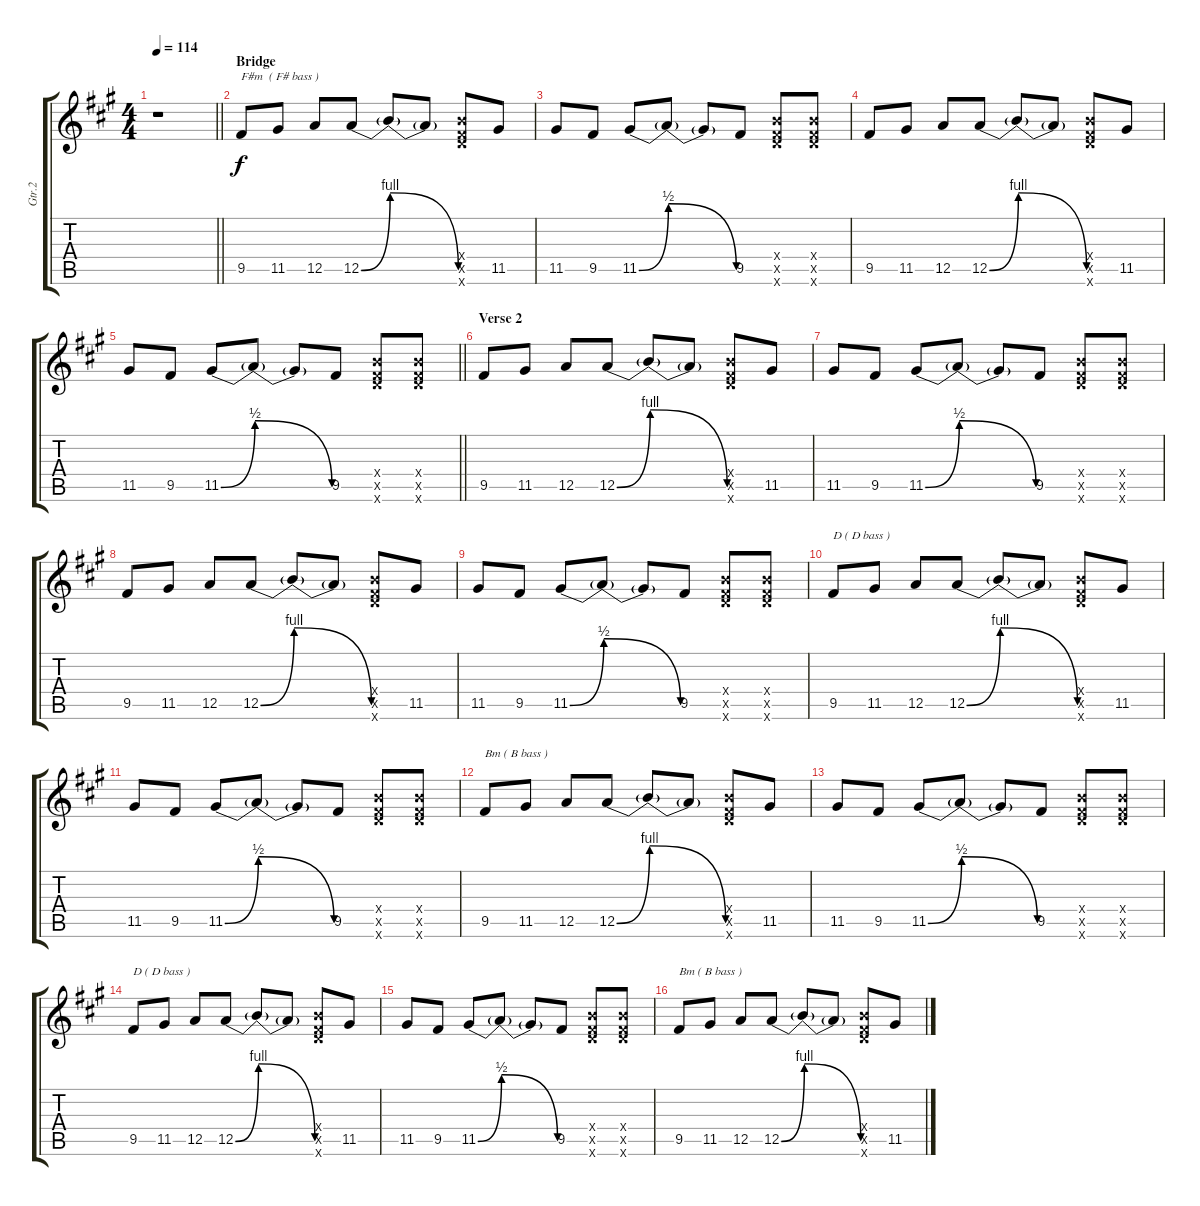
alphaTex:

\track ("Gtr.2" "Gtr.2") {instrument distortionguitar}
\staff {score tabs}
\tuning (E4 B3 G3 D3 A2 E2) {hide}
\ts (4 4)
\tempo 114
\clef g2
\barLineRight lightlight
\ks f#minor
r.1{dy f} |
\section ("" "Bridge")
9.5.8{txt "F#m  ( F# bass )"} 11.5.8 12.5.8 12.5{be (bend 0 0 60 4)}.8 12.5{be (release 0 4 60 0) t}.8 12.5{t}.8 (9.4{x} 9.5{x} 10.6{x}).8 11.5.8 |
11.5.8 9.5.8 11.5{be (bend 0 0 60 2)}.8 11.5{be (release 0 2 60 0) t}.8 11.5{t}.8 9.5.8 (9.4{x} 9.5{x} 10.6{x}).8 (9.4{x} 9.5{x} 10.6{x}).8 |
9.5.8 11.5.8 12.5.8 12.5{be (bend 0 0 60 4)}.8 12.5{be (release 0 4 60 0) t}.8 12.5{t}.8 (9.4{x} 9.5{x} 10.6{x}).8 11.5.8 |
\barLineRight lightlight
11.5.8 9.5.8 11.5{be (bend 0 0 60 2)}.8 11.5{be (release 0 2 60 0) t}.8 11.5{t}.8 9.5.8 (9.4{x} 9.5{x} 10.6{x}).8 (9.4{x} 9.5{x} 10.6{x}).8 |
\section ("" "Verse 2")
9.5.8 11.5.8 12.5.8 12.5{be (bend 0 0 60 4)}.8 12.5{be (release 0 4 60 0) t}.8 12.5{t}.8 (9.4{x} 9.5{x} 10.6{x}).8 11.5.8 |
11.5.8 9.5.8 11.5{be (bend 0 0 60 2)}.8 11.5{be (release 0 2 60 0) t}.8 11.5{t}.8 9.5.8 (9.4{x} 9.5{x} 10.6{x}).8 (9.4{x} 9.5{x} 10.6{x}).8 |
9.5.8 11.5.8 12.5.8 12.5{be (bend 0 0 60 4)}.8 12.5{be (release 0 4 60 0) t}.8 12.5{t}.8 (9.4{x} 9.5{x} 10.6{x}).8 11.5.8 |
11.5.8 9.5.8 11.5{be (bend 0 0 60 2)}.8 11.5{be (release 0 2 60 0) t}.8 11.5{t}.8 9.5.8 (9.4{x} 9.5{x} 10.6{x}).8 (9.4{x} 9.5{x} 10.6{x}).8 |
9.5.8{txt "D ( D bass )"} 11.5.8 12.5.8 12.5{be (bend 0 0 60 4)}.8 12.5{be (release 0 4 60 0) t}.8 12.5{t}.8 (9.4{x} 9.5{x} 10.6{x}).8 11.5.8 |
11.5.8 9.5.8 11.5{be (bend 0 0 60 2)}.8 11.5{be (release 0 2 60 0) t}.8 11.5{t}.8 9.5.8 (9.4{x} 9.5{x} 10.6{x}).8 (9.4{x} 9.5{x} 10.6{x}).8 |
9.5.8{txt "Bm ( B bass )"} 11.5.8 12.5.8 12.5{be (bend 0 0 60 4)}.8 12.5{be (release 0 4 60 0) t}.8 12.5{t}.8 (9.4{x} 9.5{x} 10.6{x}).8 11.5.8 |
11.5.8 9.5.8 11.5{be (bend 0 0 60 2)}.8 11.5{be (release 0 2 60 0) t}.8 11.5{t}.8 9.5.8 (9.4{x} 9.5{x} 10.6{x}).8 (9.4{x} 9.5{x} 10.6{x}).8 |
9.5.8{txt "D ( D bass )"} 11.5.8 12.5.8 12.5{be (bend 0 0 60 4)}.8 12.5{be (release 0 4 60 0) t}.8 12.5{t}.8 (9.4{x} 9.5{x} 10.6{x}).8 11.5.8 |
11.5.8 9.5.8 11.5{be (bend 0 0 60 2)}.8 11.5{be (release 0 2 60 0) t}.8 11.5{t}.8 9.5.8 (9.4{x} 9.5{x} 10.6{x}).8 (9.4{x} 9.5{x} 10.6{x}).8 |
9.5.8{txt "Bm ( B bass )"} 11.5.8 12.5.8 12.5{be (bend 0 0 60 4)}.8 12.5{be (release 0 4 60 0) t}.8 12.5{t}.8 (9.4{x} 9.5{x} 10.6{x}).8 11.5.8
